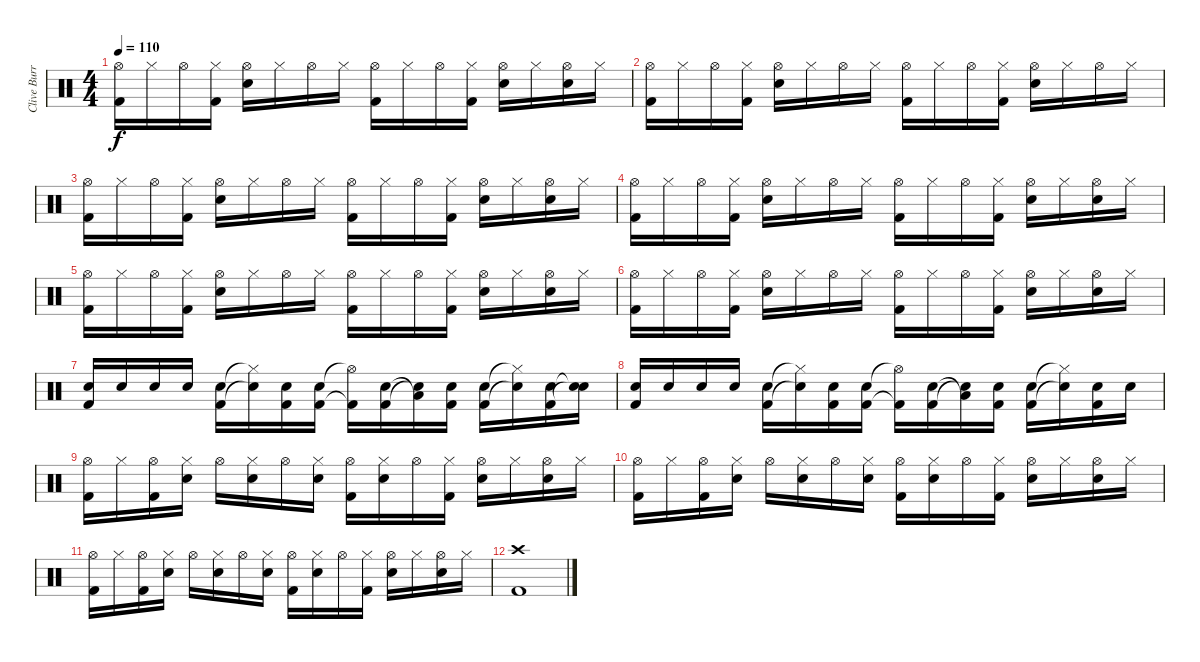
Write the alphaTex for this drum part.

\track ("Clive Burr (Drums)" "Clive Burr") {instrument percussion}
\staff {score}
\articulation defaults
\ts (4 4)
\tempo 110
\clef neutral
\ks c
("Hi-Hat (open)" "Kick (hit) 2").16{dy f} "Hi-Hat (closed)".16 "Hi-Hat (open)".16 ("Hi-Hat (closed)" "Kick (hit) 2").16 ("Hi-Hat (open)" "Snare (hit) 2").16 "Hi-Hat (closed)".16 "Hi-Hat (open)".16 "Hi-Hat (closed)".16 ("Hi-Hat (open)" "Kick (hit) 2").16 "Hi-Hat (closed)".16 "Hi-Hat (open)".16 ("Hi-Hat (closed)" "Kick (hit) 2").16 ("Hi-Hat (open)" "Snare (hit) 2").16 "Hi-Hat (closed)".16 ("Hi-Hat (open)" "Snare (hit) 2").16 "Hi-Hat (closed)".16 |
("Hi-Hat (open)" "Kick (hit) 2").16 "Hi-Hat (closed)".16 "Hi-Hat (open)".16 ("Hi-Hat (closed)" "Kick (hit) 2").16 ("Hi-Hat (open)" "Snare (hit) 2").16 "Hi-Hat (closed)".16 "Hi-Hat (open)".16 "Hi-Hat (closed)".16 ("Hi-Hat (open)" "Kick (hit) 2").16 "Hi-Hat (closed)".16 "Hi-Hat (open)".16 ("Hi-Hat (closed)" "Kick (hit) 2").16 ("Hi-Hat (open)" "Snare (hit) 2").16 "Hi-Hat (closed)".16 "Hi-Hat (open)".16 "Hi-Hat (closed)".16 |
("Hi-Hat (open)" "Kick (hit) 2").16 "Hi-Hat (closed)".16 "Hi-Hat (open)".16 ("Hi-Hat (closed)" "Kick (hit) 2").16 ("Hi-Hat (open)" "Snare (hit) 2").16 "Hi-Hat (closed)".16 "Hi-Hat (open)".16 "Hi-Hat (closed)".16 ("Hi-Hat (open)" "Kick (hit) 2").16 "Hi-Hat (closed)".16 "Hi-Hat (open)".16 ("Hi-Hat (closed)" "Kick (hit) 2").16 ("Hi-Hat (open)" "Snare (hit) 2").16 "Hi-Hat (closed)".16 ("Hi-Hat (open)" "Snare (hit) 2").16 "Hi-Hat (closed)".16 |
("Hi-Hat (open)" "Kick (hit) 2").16 "Hi-Hat (closed)".16 "Hi-Hat (open)".16 ("Hi-Hat (closed)" "Kick (hit) 2").16 ("Hi-Hat (open)" "Snare (hit) 2").16 "Hi-Hat (closed)".16 "Hi-Hat (open)".16 "Hi-Hat (closed)".16 ("Hi-Hat (open)" "Kick (hit) 2").16 "Hi-Hat (closed)".16 "Hi-Hat (open)".16 ("Hi-Hat (closed)" "Kick (hit) 2").16 ("Hi-Hat (open)" "Snare (hit) 2").16 "Hi-Hat (closed)".16 ("Hi-Hat (open)" "Snare (hit) 2").16 "Hi-Hat (closed)".16 |
("Hi-Hat (open)" "Kick (hit) 2").16 "Hi-Hat (closed)".16 "Hi-Hat (open)".16 ("Hi-Hat (closed)" "Kick (hit) 2").16 ("Hi-Hat (open)" "Snare (hit) 2").16 "Hi-Hat (closed)".16 "Hi-Hat (open)".16 "Hi-Hat (closed)".16 ("Hi-Hat (open)" "Kick (hit) 2").16 "Hi-Hat (closed)".16 "Hi-Hat (open)".16 ("Hi-Hat (closed)" "Kick (hit) 2").16 ("Hi-Hat (open)" "Snare (hit) 2").16 "Hi-Hat (closed)".16 ("Hi-Hat (open)" "Snare (hit) 2").16 "Hi-Hat (closed)".16 |
("Hi-Hat (open)" "Kick (hit) 2").16 "Hi-Hat (closed)".16 "Hi-Hat (open)".16 ("Hi-Hat (closed)" "Kick (hit) 2").16 ("Hi-Hat (open)" "Snare (hit) 2").16 "Hi-Hat (closed)".16 "Hi-Hat (open)".16 "Hi-Hat (closed)".16 ("Hi-Hat (open)" "Kick (hit) 2").16 "Hi-Hat (closed)".16 "Hi-Hat (open)".16 ("Hi-Hat (closed)" "Kick (hit) 2").16 ("Hi-Hat (open)" "Snare (hit) 2").16 "Hi-Hat (closed)".16 ("Hi-Hat (open)" "Snare (hit) 2").16 "Hi-Hat (closed)".16 |
("Snare (hit) 2" "Kick (hit) 2").16 "Snare (hit) 2".16 "Snare (hit) 2".16 "Snare (hit) 2".16 ("Snare (hit) 2" "Kick (hit) 2").16 ("Hi-Hat (closed)"{t} "Snare (hit)"{t}).16 ("Snare (hit) 2" "Kick (hit) 2").16 ("Snare (hit) 2" "Kick (hit) 2").16 ("Hi-Hat (open)"{t} "Kick (hit) 2"{t}).16 ("Snare (hit) 2" "Kick (hit) 2").16 ("Low Floor Tom (hit)"{t} "Snare (hit)"{t}).16 ("Snare (hit) 2" "Kick (hit) 2").16 ("Snare (hit) 2" "Kick (hit) 2").16 ("Hi-Hat (closed)"{t} "Snare (hit) 2"{t}).16 ("Snare (hit) 2" "Kick (hit) 2").16 ("Snare (hit) 2"{t} "Snare (hit)"{t}).16 |
("Snare (hit) 2" "Kick (hit) 2").16 "Snare (hit) 2".16 "Snare (hit) 2".16 "Snare (hit) 2".16 ("Snare (hit) 2" "Kick (hit) 2").16 ("Hi-Hat (closed)"{t} "Snare (hit)"{t}).16 ("Snare (hit) 2" "Kick (hit) 2").16 ("Snare (hit) 2" "Kick (hit) 2").16 ("Hi-Hat (open)"{t} "Kick (hit) 2"{t}).16 ("Snare (hit) 2" "Kick (hit) 2").16 ("Low Floor Tom (hit)"{t} "Snare (hit)"{t}).16 ("Snare (hit) 2" "Kick (hit) 2").16 ("Snare (hit) 2" "Kick (hit) 2").16 ("Hi-Hat (closed)"{t} "Snare (hit) 2"{t}).16 ("Snare (hit) 2" "Kick (hit) 2").16 "Snare (hit) 2".16 |
("Hi-Hat (open)" "Kick (hit) 2").16 "Hi-Hat (closed)".16 ("Hi-Hat (open)" "Kick (hit) 2").16 ("Hi-Hat (closed)" "Snare (hit) 2").16 "Hi-Hat (open)".16 ("Hi-Hat (closed)" "Snare (hit) 2").16 "Hi-Hat (open)".16 ("Hi-Hat (closed)" "Snare (hit) 2").16 ("Hi-Hat (open)" "Kick (hit) 2").16 ("Hi-Hat (closed)" "Snare (hit) 2").16 "Hi-Hat (open)".16 ("Hi-Hat (closed)" "Kick (hit) 2").16 ("Hi-Hat (open)" "Snare (hit) 2").16 "Hi-Hat (closed)".16 ("Hi-Hat (open)" "Snare (hit) 2").16 "Hi-Hat (closed)".16 |
("Hi-Hat (open)" "Kick (hit) 2").16 "Hi-Hat (closed)".16 ("Hi-Hat (open)" "Kick (hit) 2").16 ("Hi-Hat (closed)" "Snare (hit) 2").16 "Hi-Hat (open)".16 ("Hi-Hat (closed)" "Snare (hit) 2").16 "Hi-Hat (open)".16 ("Hi-Hat (closed)" "Snare (hit) 2").16 ("Hi-Hat (open)" "Kick (hit) 2").16 ("Hi-Hat (closed)" "Snare (hit) 2").16 "Hi-Hat (open)".16 ("Hi-Hat (closed)" "Kick (hit) 2").16 ("Hi-Hat (open)" "Snare (hit) 2").16 "Hi-Hat (closed)".16 ("Hi-Hat (open)" "Snare (hit) 2").16 "Hi-Hat (closed)".16 |
("Hi-Hat (open)" "Kick (hit) 2").16 "Hi-Hat (closed)".16 ("Hi-Hat (open)" "Kick (hit) 2").16 ("Hi-Hat (closed)" "Snare (hit) 2").16 "Hi-Hat (open)".16 ("Hi-Hat (closed)" "Snare (hit) 2").16 "Hi-Hat (open)".16 ("Hi-Hat (closed)" "Snare (hit) 2").16 ("Hi-Hat (open)" "Kick (hit) 2").16 ("Hi-Hat (closed)" "Snare (hit) 2").16 "Hi-Hat (open)".16 ("Hi-Hat (closed)" "Kick (hit) 2").16 ("Hi-Hat (open)" "Snare (hit) 2").16 "Hi-Hat (closed)".16 ("Hi-Hat (open)" "Snare (hit) 2").16 "Hi-Hat (closed)".16 |
("Crash high (hit)" "Kick (hit) 2").1
